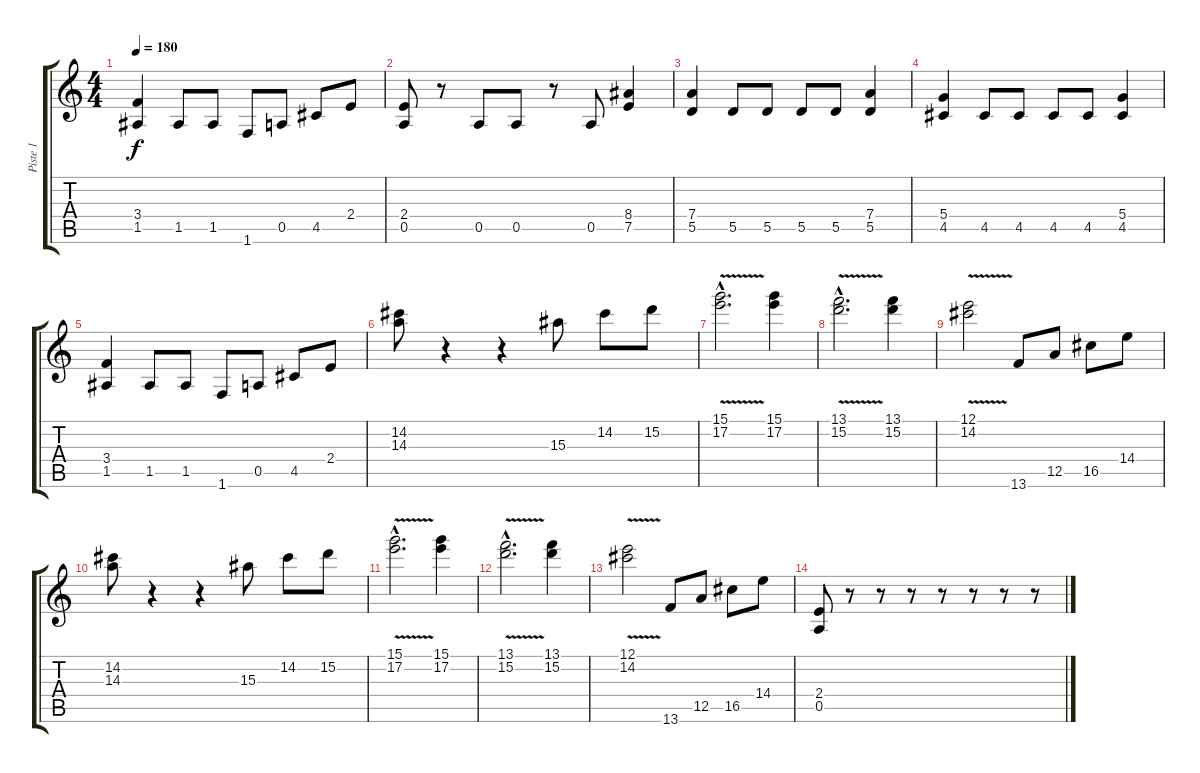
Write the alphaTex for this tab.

\track ("Piste 1" "Piste 1") {instrument distortionguitar}
\staff {score tabs}
\tuning (E4 B3 G3 D3 A2 E2) {hide}
\ts (4 4)
\tempo 180
\clef g2
\ks c
(3.4 1.5).4{dy f} 1.5.8 1.5.8 1.6.8 0.5.8 4.5.8 2.4.8 |
(2.4 0.5).8 r.8 0.5.8 0.5.8 r.8 0.5.8 (8.4 7.5).4 |
(7.4 5.5).4 5.5.8 5.5.8 5.5.8 5.5.8 (7.4 5.5).4 |
(5.4 4.5).4 4.5.8 4.5.8 4.5.8 4.5.8 (5.4 4.5).4 |
(3.4 1.5).4 1.5.8 1.5.8 1.6.8 0.5.8 4.5.8 2.4.8 |
(14.2 14.3).8 r.4 r.4 15.3.8 14.2.8 15.2.8 |
(15.1{v hac} 17.2{v hac}).2{d} (15.1 17.2).4 |
(13.1{v hac} 15.2{v hac}).2{d} (13.1 15.2).4 |
(12.1{v} 14.2{v}).2 13.6.8 12.5.8 16.5.8 14.4.8 |
(14.2 14.3).8 r.4 r.4 15.3.8 14.2.8 15.2.8 |
(15.1{v hac} 17.2{v hac}).2{d} (15.1 17.2).4 |
(13.1{v hac} 15.2{v hac}).2{d} (13.1 15.2).4 |
(12.1{v} 14.2{v}).2 13.6.8 12.5.8 16.5.8 14.4.8 |
(2.4 0.5).8 r.8 r.8 r.8 r.8 r.8 r.8 r.8
